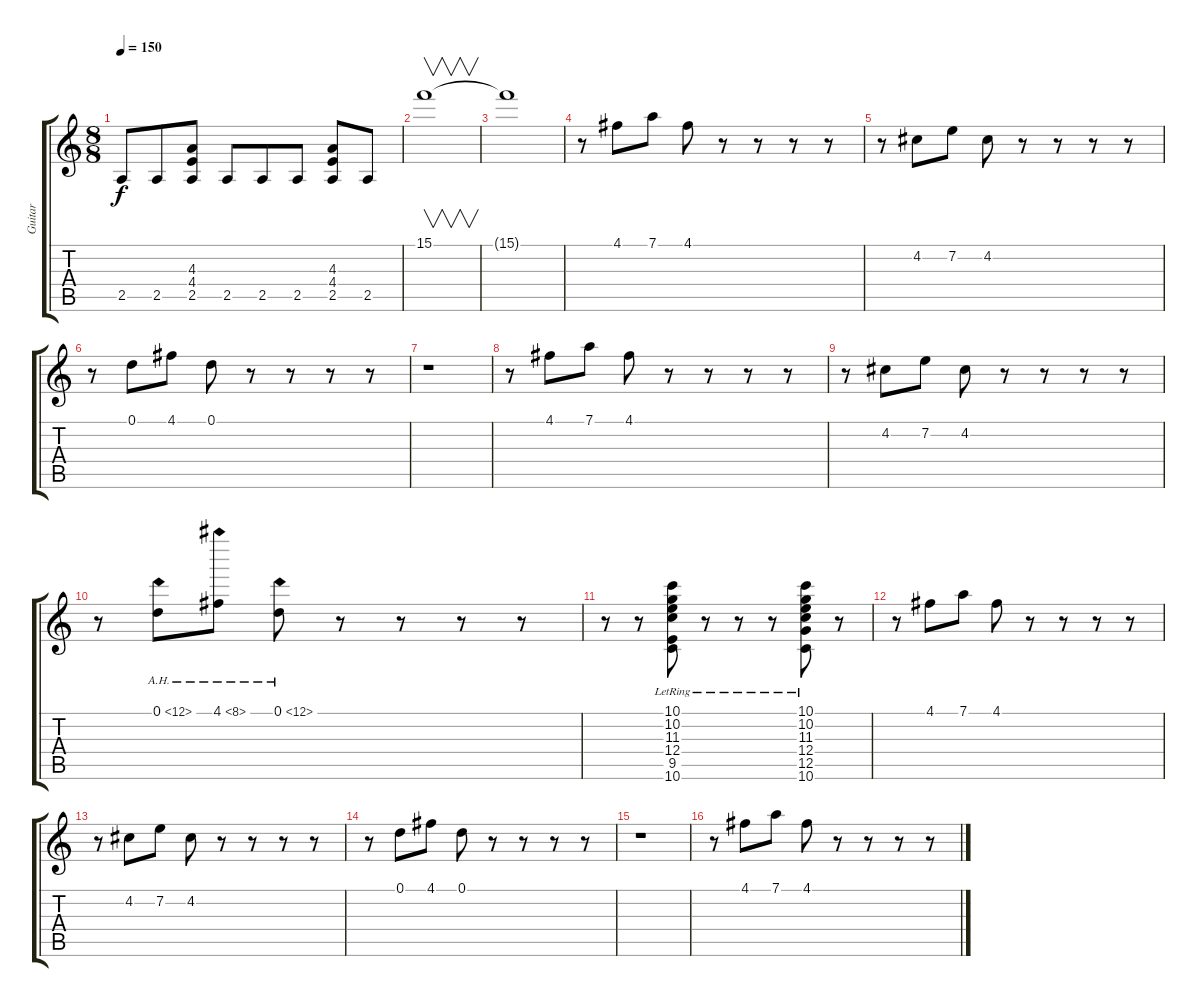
\track ("Guitar" "Guitar") {instrument overdrivenguitar}
\staff {score tabs}
\tuning (D4 A3 F3 C3 G2 D2) {hide}
\ts (8 8)
\tempo 150
\clef g2
\ks c
2.5.8{dy f} 2.5.8 (4.3 4.4 2.5).8 2.5.8 2.5.8 2.5.8 (4.3 4.4 2.5).8 2.5.8 |
15.1.1{v} |
15.1{t}.1 |
r.8 4.1.8 7.1.8 4.1.8 r.8 r.8 r.8 r.8 |
r.8 4.2.8 7.2.8 4.2.8 r.8 r.8 r.8 r.8 |
r.8 0.1.8 4.1.8 0.1.8 r.8 r.8 r.8 r.8 |
r.1 |
r.8 4.1.8 7.1.8 4.1.8 r.8 r.8 r.8 r.8 |
r.8 4.2.8 7.2.8 4.2.8 r.8 r.8 r.8 r.8 |
r.8 0.1{ah 12}.8 4.1{ah 4}.8 0.1{ah 12}.8 r.8 r.8 r.8 r.8 |
r.8{volume 16 instrument synthstrings2} r.8 (10.1{lr} 10.2{lr} 11.3{lr} 12.4{lr} 9.5{lr} 10.6{lr}).8 r.8 r.8 r.8 (10.1{lr} 10.2{lr} 11.3 12.4{lr} 12.5{lr} 10.6{lr}).8 r.8 |
r.8{volume 13 instrument overdrivenguitar} 4.1.8 7.1.8 4.1.8 r.8 r.8 r.8 r.8 |
r.8 4.2.8 7.2.8 4.2.8 r.8 r.8 r.8 r.8 |
r.8 0.1.8 4.1.8 0.1.8 r.8 r.8 r.8 r.8 |
r.1 |
r.8 4.1.8 7.1.8 4.1.8 r.8 r.8 r.8 r.8
